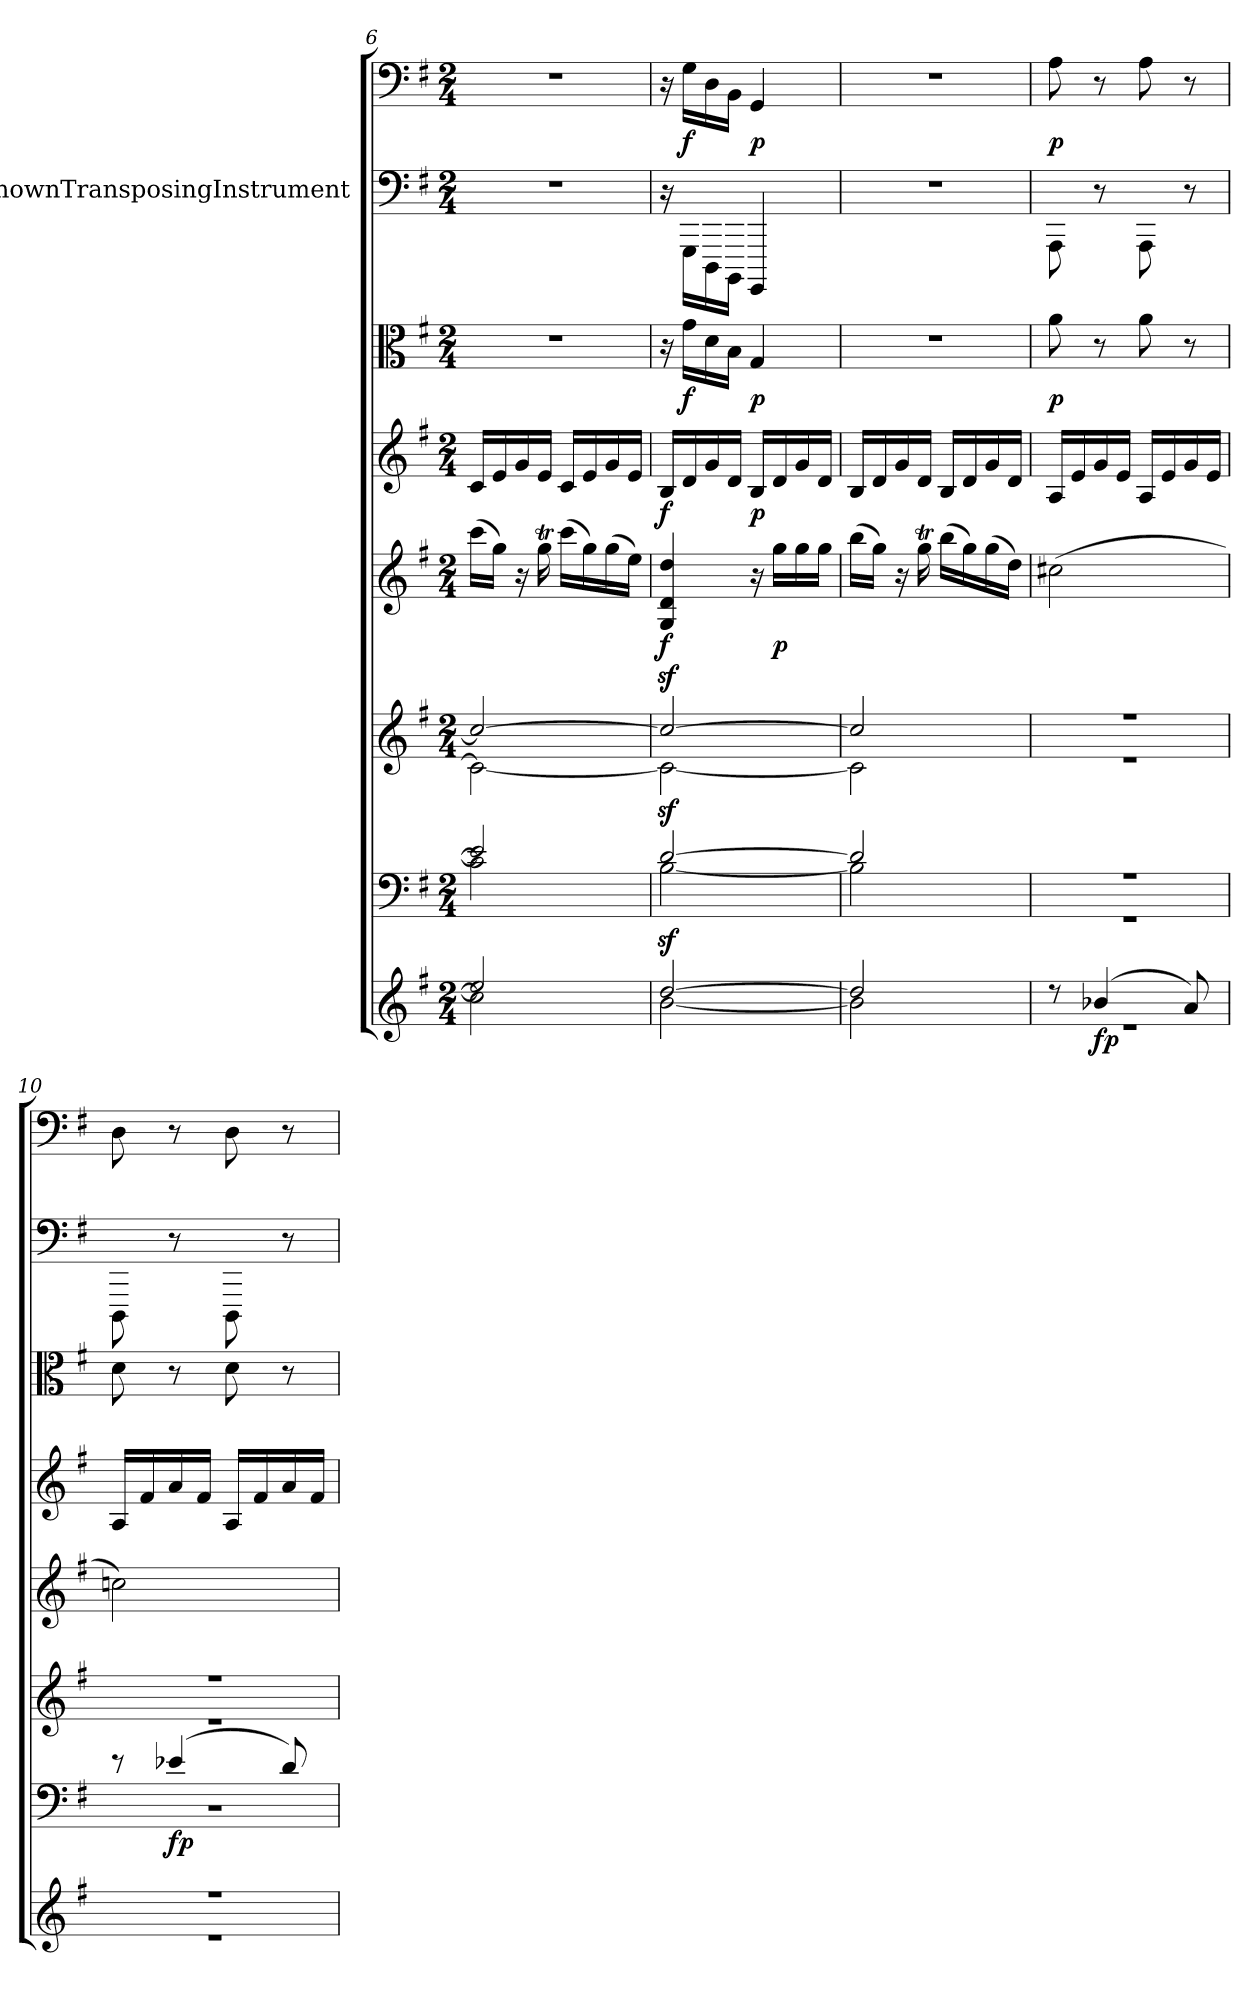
**kern	**dynam	**kern	**dynam	**kern	**kern	**dynam	**kern	**dynam	**kern	**dynam	**kern	**kern	**dynam
*part8	*part8	*part7	*part7	*part6	*part5	*part5	*part4	*part4	*part3	*part3	*part2	*part1	*part1
*staff8	*staff8	*staff7	*staff7	*staff6	*staff5	*staff5	*staff4	*staff4	*staff3	*staff3	*staff2	*staff1	*staff1
*	*	*	*	*	*	*	*	*	*	*	*I"UnknownTransposingInstrument	*	*
*clefG2	*	*clefF4	*	*clefG2	*clefG2	*	*clefG2	*	*clefC3	*	*clefF4	*clefF4	*
*	*	*	*	*	*	*	*	*	*	*	*ITrd-7c-12	*	*
*k[f#]	*	*k[f#]	*	*k[f#]	*k[f#]	*	*k[f#]	*	*k[f#]	*	*k[f#]	*k[f#]	*
*G:	*	*G:	*	*G:	*G:	*	*G:	*	*G:	*	*	*G:	*
*M2/4	*	*M2/4	*	*M2/4	*M2/4	*	*M2/4	*	*M2/4	*	*M2/4	*M2/4	*
=6	=6	=6	=6	=6	=6	=6	=6	=6	=6	=6	=6	=6	=6
*^	*	*^	*	*^	*	*	*	*	*	*	*	*	*
2ee/]	2cc\]	.	2e/]	2c\]	.	2cc/_	2c\_	(16ccc\LL	.	16c/LL	.	2r	.	2r	2r	.
.	.	.	.	.	.	.	.	16gg\JJ)	.	16e/	.	.	.	.	.	.
.	.	.	.	.	.	.	.	16r	.	16g/	.	.	.	.	.	.
.	.	.	.	.	.	.	.	16ggT\	.	16e/JJ	.	.	.	.	.	.
.	.	.	.	.	.	.	.	(16ccc\LL	.	16c/LL	.	.	.	.	.	.
.	.	.	.	.	.	.	.	16gg\)	.	16e/	.	.	.	.	.	.
.	.	.	.	.	.	.	.	(16gg\	.	16g/	.	.	.	.	.	.
.	.	.	.	.	.	.	.	16ee\JJ)	.	16e/JJ	.	.	.	.	.	.
=7	=7	=7	=7	=7	=7	=7	=7	=7	=7	=7	=7	=7	=7	=7	=7	=7
[2ddz>/	[2b\	.	[2dz>/	[2B\	.	2ccz>/_	2c\_	4G/ 4d/ 4dd/	f	16B/LL	f	16r	.	16r	16r	.
.	.	.	.	.	.	.	.	.	.	16d/	.	16g\LL	f	16GG\LL	16G\LL	f
.	.	.	.	.	.	.	.	.	.	16g/	.	16d\	.	16DD\	16D\	.
.	.	.	.	.	.	.	.	.	.	16d/JJ	.	16B\JJ	.	16BBB\JJ	16BB\JJ	.
.	.	.	.	.	.	.	.	16r	.	16B/LL	p	4G/	p	4GGG/	4GG/	p
.	.	.	.	.	.	.	.	16gg\LL	p	16d/	.	.	.	.	.	.
.	.	.	.	.	.	.	.	16gg\	.	16g/	.	.	.	.	.	.
.	.	.	.	.	.	.	.	16gg\JJ	.	16d/JJ	.	.	.	.	.	.
=8	=8	=8	=8	=8	=8	=8	=8	=8	=8	=8	=8	=8	=8	=8	=8	=8
2dd/]	2b\]	.	2d/]	2B\]	.	2cc/]	2c\]	(16bb\LL	.	16B/LL	.	2r	.	2r	2r	.
.	.	.	.	.	.	.	.	16gg\JJ)	.	16d/	.	.	.	.	.	.
.	.	.	.	.	.	.	.	16r	.	16g/	.	.	.	.	.	.
.	.	.	.	.	.	.	.	16ggT\	.	16d/JJ	.	.	.	.	.	.
.	.	.	.	.	.	.	.	(16bb\LL	.	16B/LL	.	.	.	.	.	.
.	.	.	.	.	.	.	.	16gg\)	.	16d/	.	.	.	.	.	.
.	.	.	.	.	.	.	.	(16gg\	.	16g/	.	.	.	.	.	.
.	.	.	.	.	.	.	.	16dd\JJ)	.	16d/JJ	.	.	.	.	.	.
=9	=9	=9	=9	=9	=9	=9	=9	=9	=9	=9	=9	=9	=9	=9	=9	=9
8r	2r	.	2r	2r	.	2r	2r	(2cc#X\	.	16A/LL	.	8a\	p	8AA\	8A\	p
.	.	.	.	.	.	.	.	.	.	16e/	.	.	.	.	.	.
(4b-X/	.	fp	.	.	.	.	.	.	.	16g/	.	8r	.	8r	8r	.
.	.	.	.	.	.	.	.	.	.	16e/JJ	.	.	.	.	.	.
.	.	.	.	.	.	.	.	.	.	16A/LL	.	8a\	.	8AA\	8A\	.
.	.	.	.	.	.	.	.	.	.	16e/	.	.	.	.	.	.
8a/)	.	.	.	.	.	.	.	.	.	16g/	.	8r	.	8r	8r	.
.	.	.	.	.	.	.	.	.	.	16e/JJ	.	.	.	.	.	.
=10	=10	=10	=10	=10	=10	=10	=10	=10	=10	=10	=10	=10	=10	=10	=10	=10
2r	2r	.	8r	2r	.	2r	2r	2ccn\)	.	16A/LL	.	8d\	.	8DD\	8D\	.
.	.	.	.	.	.	.	.	.	.	16f#/	.	.	.	.	.	.
.	.	.	(4e-X/	.	fp	.	.	.	.	16a/	.	8r	.	8r	8r	.
.	.	.	.	.	.	.	.	.	.	16f#/JJ	.	.	.	.	.	.
.	.	.	.	.	.	.	.	.	.	16A/LL	.	8d\	.	8DD\	8D\	.
.	.	.	.	.	.	.	.	.	.	16f#/	.	.	.	.	.	.
.	.	.	8d/)	.	.	.	.	.	.	16a/	.	8r	.	8r	8r	.
.	.	.	.	.	.	.	.	.	.	16f#/JJ	.	.	.	.	.	.
*v	*v	*	*	*	*	*v	*v	*	*	*	*	*	*	*	*	*
*	*	*v	*v	*	*	*	*	*	*	*	*	*	*	*
=	=	=	=	=	=	=	=	=	=	=	=	=	=
*-	*-	*-	*-	*-	*-	*-	*-	*-	*-	*-	*-	*-	*-
